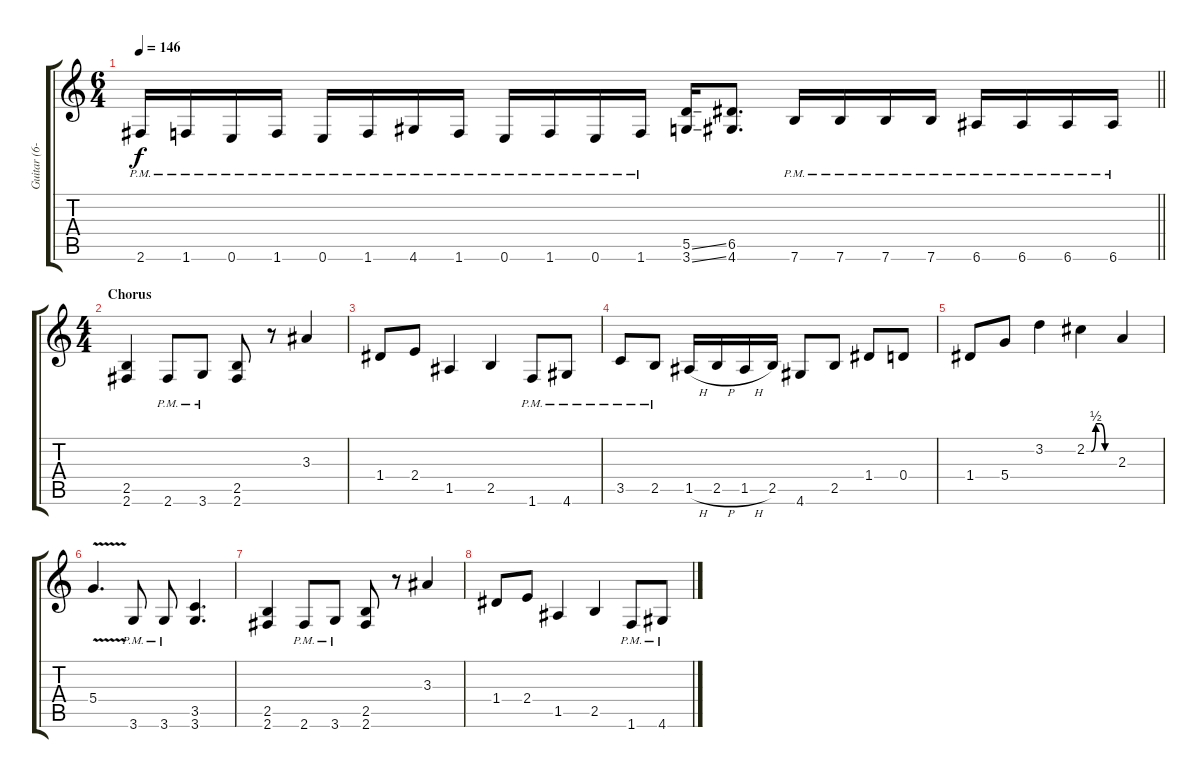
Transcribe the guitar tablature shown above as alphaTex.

\track ("Guitar (6-string)" "Guitar (6-") {instrument distortionguitar}
\staff {score tabs}
\tuning (E4 B3 G3 D3 A2 E2) {hide}
\ts (6 4)
\tempo 146
\clef g2
\barLineRight lightlight
\ks c
2.6{pm}.16{dy f} 1.6{pm}.16 0.6{pm}.16 1.6{pm}.16 0.6{pm}.16 1.6{pm}.16 4.6{pm}.16 1.6{pm}.16 0.6{pm}.16 1.6{pm}.16 0.6{pm}.16 1.6{pm}.16 (5.5{ss} 3.6{ss}).16 (6.5 4.6).8{d} 7.6{pm}.16 7.6{pm}.16 7.6{pm}.16 7.6{pm}.16 6.6{pm}.16 6.6{pm}.16 6.6{pm}.16 6.6{pm}.16 |
\ts (4 4)
\section ("" "Chorus")
(2.5 2.6).4 2.6{pm}.8 3.6{pm}.8 (2.5 2.6).8 r.8 3.3.4 |
1.4.8 2.4.8 1.5.4 2.5.4 1.6{pm}.8 4.6{pm}.8 |
3.5{pm}.8 2.5{pm}.8 1.5{h}.16 2.5{h}.16 1.5{h}.16 2.5.16 4.6.8 2.5.8 1.4.8 0.4.8 |
1.4.8 5.4.8 3.2.4 2.2{be (custom 0 0 10 0 20 2 30 2 40 0 60 0)}.4 2.3.4 |
5.4{v}.4{d} 3.6{pm}.8 3.6{pm}.8 (3.5 3.6).4{d} |
(2.5 2.6).4 2.6{pm}.8 3.6{pm}.8 (2.5 2.6).8 r.8 3.3.4 |
1.4.8 2.4.8 1.5.4 2.5.4 1.6{pm}.8 4.6{pm}.8
